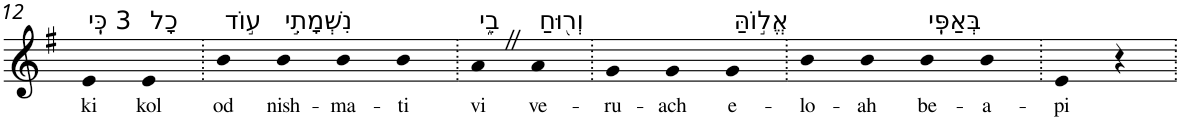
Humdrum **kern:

**kern	**text
*part1	*part1
*staff1	*staff1
*I"Piano	*
*I'Pno	*
!!LO:PB:g=z
*clefG2	*
*k[f#]	*
*G:	*
=12	=12
!LO:TX:a:t=3 כִּֽי	!
!	!LO:LY:b
4e	ki
!LO:TX:a:t=כָל	!
!	!LO:LY:b
4e	kol
=13.	=13.
!LO:TX:a:t=ע֣וֹד	!
!	!LO:LY:b
4b	od
!LO:TX:a:t=נִשְׁמָתִ֣י	!
!	!LO:LY:b
4b	nish-
!	!LO:LY:b
4b	-ma-
!	!LO:LY:b
4b	-ti
=14.	=14.
!LO:TX:a:t=בִ֑י	!
!	!LO:LY:b
4aZ	vi
!LO:TX:a:t=וְר֖וּחַ	!
!	!LO:LY:b
4a	ve-
=15.	=15.
!	!LO:LY:b
4g	-ru-
!	!LO:LY:b
4g	-ach
!LO:TX:a:t=אֱל֣וֹהַּ	!
!	!LO:LY:b
4g	e-
=16.	=16.
!	!LO:LY:b
4b	-lo-
!	!LO:LY:b
4b	-ah
!LO:TX:a:t=בְּאַפִּֽי	!
!	!LO:LY:b
4b	be-
!	!LO:LY:b
4b	-a-
=17.	=17.
!	!LO:LY:b
4e	-pi
4r	.
=.	=.
*-	*-
